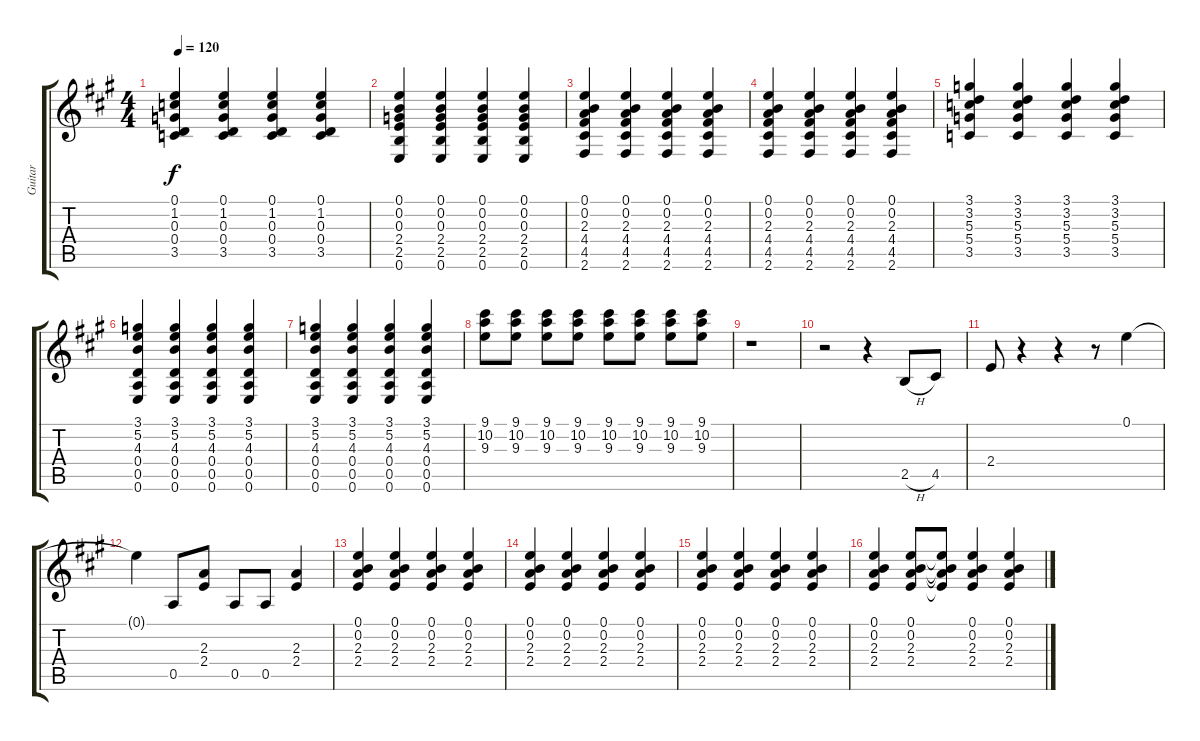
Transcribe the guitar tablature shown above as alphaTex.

\track ("Guitar" "Guitar") {instrument acousticguitarsteel}
\staff {score tabs}
\tuning (E4 B3 G3 D3 A2 E2) {hide}
\ts (4 4)
\tempo 120
\clef g2
\ks a
(0.1 1.2 0.3 0.4 3.5).4{dy f} (0.1 1.2 0.3 0.4 3.5).4 (0.1 1.2 0.3 0.4 3.5).4 (0.1 1.2 0.3 0.4 3.5).4 |
(0.1 0.2 0.3 2.4 2.5 0.6).4 (0.1 0.2 0.3 2.4 2.5 0.6).4 (0.1 0.2 0.3 2.4 2.5 0.6).4 (0.1 0.2 0.3 2.4 2.5 0.6).4 |
(0.1 0.2 2.3 4.4 4.5 2.6).4 (0.1 0.2 2.3 4.4 4.5 2.6).4 (0.1 0.2 2.3 4.4 4.5 2.6).4 (0.1 0.2 2.3 4.4 4.5 2.6).4 |
(0.1 0.2 2.3 4.4 4.5 2.6).4 (0.1 0.2 2.3 4.4 4.5 2.6).4 (0.1 0.2 2.3 4.4 4.5 2.6).4 (0.1 0.2 2.3 4.4 4.5 2.6).4 |
(3.1 3.2 5.3 5.4 3.5).4 (3.1 3.2 5.3 5.4 3.5).4 (3.1 3.2 5.3 5.4 3.5).4 (3.1 3.2 5.3 5.4 3.5).4 |
(3.1 5.2 4.3 0.4 0.5 0.6).4 (3.1 5.2 4.3 0.4 0.5 0.6).4 (3.1 5.2 4.3 0.4 0.5 0.6).4 (3.1 5.2 4.3 0.4 0.5 0.6).4 |
(3.1 5.2 4.3 0.4 0.5 0.6).4 (3.1 5.2 4.3 0.4 0.5 0.6).4 (3.1 5.2 4.3 0.4 0.5 0.6).4 (3.1 5.2 4.3 0.4 0.5 0.6).4 |
(9.1 10.2 9.3).8 (9.1 10.2 9.3).8 (9.1 10.2 9.3).8 (9.1 10.2 9.3).8 (9.1 10.2 9.3).8 (9.1 10.2 9.3).8 (9.1 10.2 9.3).8 (9.1 10.2 9.3).8 |
r.1 |
r.2 r.4 2.5{h}.8 4.5.8 |
2.4.8 r.4 r.4 r.8 0.1.4 |
0.1{t}.4 0.5.8 (2.3 2.4).8 0.5.8 0.5.8 (2.3 2.4).4 |
(0.1 0.2 2.3 2.4).4 (0.1 0.2 2.3 2.4).4 (0.1 0.2 2.3 2.4).4 (0.1 0.2 2.3 2.4).4 |
(0.1 0.2 2.3 2.4).4 (0.1 0.2 2.3 2.4).4 (0.1 0.2 2.3 2.4).4 (0.1 0.2 2.3 2.4).4 |
(0.1 0.2 2.3 2.4).4 (0.1 0.2 2.3 2.4).4 (0.1 0.2 2.3 2.4).4 (0.1 0.2 2.3 2.4).4 |
(0.1 0.2 2.3 2.4).4 (0.1 0.2 2.3 2.4).8 (0.1{t} 0.2{t} 2.3{t} 2.4{t}).8 (0.1 0.2 2.3 2.4).4 (0.1 0.2 2.3 2.4).4
